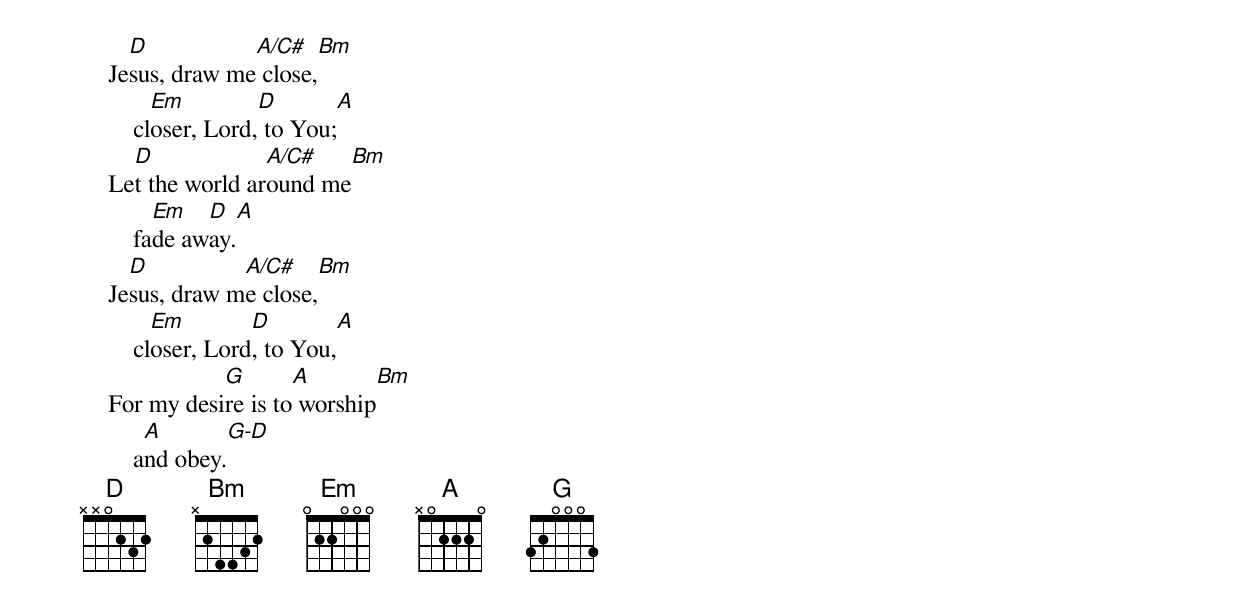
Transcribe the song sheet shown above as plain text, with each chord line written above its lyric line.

      D           A/C#          Bm
    Jesus, draw me close,
          Em         D               A
        closer, Lord, to You;
      D             A/C#     Bm
    Let the world around me
          Em   D  A
        fade away.
      D          A/C#           Bm
    Jesus, draw me close,
          Em        D               A
        closer, Lord, to You,
               G       A                 Bm
    For my desire is to worship
         A         G-D
        and obey.
